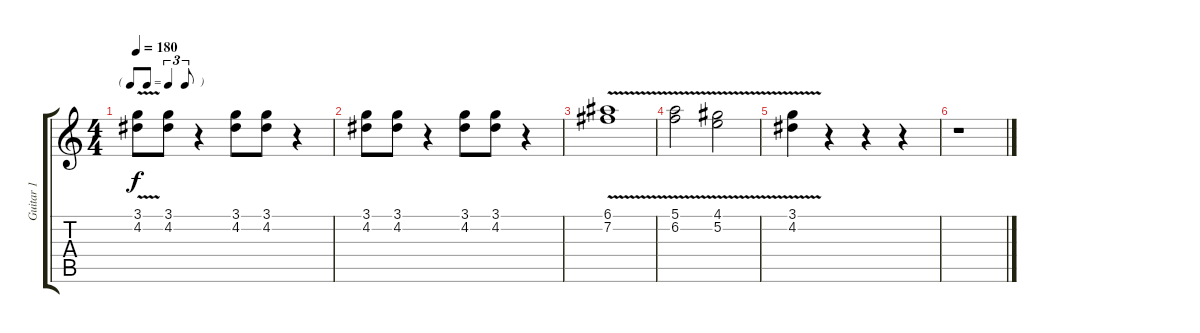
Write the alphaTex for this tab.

\track ("Guitar 1" "Guitar 1") {instrument overdrivenguitar}
\staff {score tabs}
\tuning (E4 B3 G3 D3 A2 E2) {hide}
\ts (4 4)
\tf triplet8th
\tempo 180
\clef g2
\ks c
(3.1{v} 4.2{v}).8{dy f} (3.1 4.2).8 r.4 (3.1 4.2).8 (3.1 4.2).8 r.4 |
(3.1 4.2).8 (3.1 4.2).8 r.4 (3.1 4.2).8 (3.1 4.2).8 r.4 |
(6.1{v} 7.2{v}).1 |
(5.1{v} 6.2{v}).2 (4.1{v} 5.2{v}).2 |
(3.1{v} 4.2{v}).4 r.4 r.4 r.4 |
r.1
